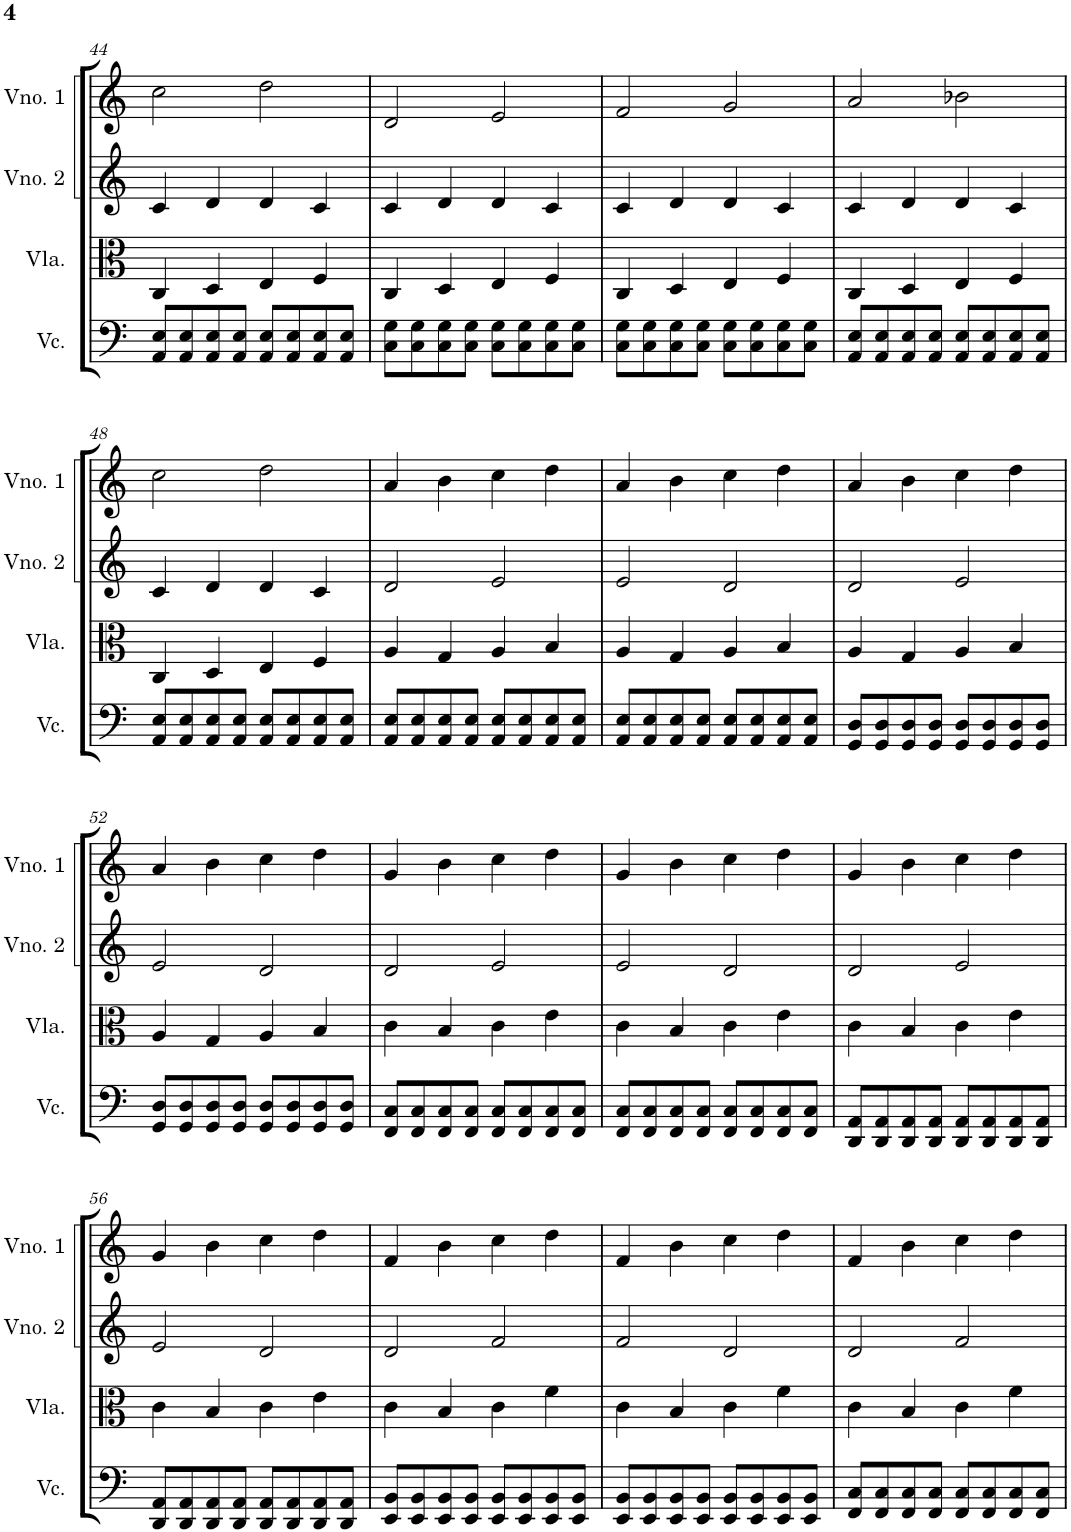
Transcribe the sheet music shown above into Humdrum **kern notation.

**kern	**kern	**kern	**kern
*part4	*part3	*part2	*part1
*staff4	*staff3	*staff2	*staff1
*I"Violoncelo	*I"Viola	*I"Violino 2	*I"Violino 1
*I'Vc.	*I'Vla.	*I'Vno. 2	*I'Vno. 1
!!LO:PB:g=z
*clefF4	*clefC3	*clefG2	*clefG2
*k[]	*k[]	*k[]	*k[]
*M4/4	*M4/4	*M4/4	*M4/4
=44	=44	=44	=44
8AA/ 8E/L	4C/	4c/	2cc\
8AA/ 8E/	.	.	.
8AA/ 8E/	4D/	4d/	.
8AA/ 8E/J	.	.	.
8AA/ 8E/L	4E/	4d/	2dd\
8AA/ 8E/	.	.	.
8AA/ 8E/	4F/	4c/	.
8AA/ 8E/J	.	.	.
=45	=45	=45	=45
8C\ 8G\L	4C/	4c/	2d/
8C\ 8G\	.	.	.
8C\ 8G\	4D/	4d/	.
8C\ 8G\J	.	.	.
8C\ 8G\L	4E/	4d/	2e/
8C\ 8G\	.	.	.
8C\ 8G\	4F/	4c/	.
8C\ 8G\J	.	.	.
=46	=46	=46	=46
8C\ 8G\L	4C/	4c/	2f/
8C\ 8G\	.	.	.
8C\ 8G\	4D/	4d/	.
8C\ 8G\J	.	.	.
8C\ 8G\L	4E/	4d/	2g/
8C\ 8G\	.	.	.
8C\ 8G\	4F/	4c/	.
8C\ 8G\J	.	.	.
=47	=47	=47	=47
8AA/ 8E/L	4C/	4c/	2a/
8AA/ 8E/	.	.	.
8AA/ 8E/	4D/	4d/	.
8AA/ 8E/J	.	.	.
8AA/ 8E/L	4E/	4d/	2b-X\
8AA/ 8E/	.	.	.
8AA/ 8E/	4F/	4c/	.
8AA/ 8E/J	.	.	.
!!LO:LB:g=z
=48	=48	=48	=48
8AA/ 8E/L	4C/	4c/	2cc\
8AA/ 8E/	.	.	.
8AA/ 8E/	4D/	4d/	.
8AA/ 8E/J	.	.	.
8AA/ 8E/L	4E/	4d/	2dd\
8AA/ 8E/	.	.	.
8AA/ 8E/	4F/	4c/	.
8AA/ 8E/J	.	.	.
=49	=49	=49	=49
8AA/ 8E/L	4A/	2d/	4a/
8AA/ 8E/	.	.	.
8AA/ 8E/	4G/	.	4b\
8AA/ 8E/J	.	.	.
8AA/ 8E/L	4A/	2e/	4cc\
8AA/ 8E/	.	.	.
8AA/ 8E/	4B/	.	4dd\
8AA/ 8E/J	.	.	.
=50	=50	=50	=50
8AA/ 8E/L	4A/	2e/	4a/
8AA/ 8E/	.	.	.
8AA/ 8E/	4G/	.	4b\
8AA/ 8E/J	.	.	.
8AA/ 8E/L	4A/	2d/	4cc\
8AA/ 8E/	.	.	.
8AA/ 8E/	4B/	.	4dd\
8AA/ 8E/J	.	.	.
=51	=51	=51	=51
8GG/ 8D/L	4A/	2d/	4a/
8GG/ 8D/	.	.	.
8GG/ 8D/	4G/	.	4b\
8GG/ 8D/J	.	.	.
8GG/ 8D/L	4A/	2e/	4cc\
8GG/ 8D/	.	.	.
8GG/ 8D/	4B/	.	4dd\
8GG/ 8D/J	.	.	.
!!LO:LB:g=z
=52	=52	=52	=52
8GG/ 8D/L	4A/	2e/	4a/
8GG/ 8D/	.	.	.
8GG/ 8D/	4G/	.	4b\
8GG/ 8D/J	.	.	.
8GG/ 8D/L	4A/	2d/	4cc\
8GG/ 8D/	.	.	.
8GG/ 8D/	4B/	.	4dd\
8GG/ 8D/J	.	.	.
=53	=53	=53	=53
8FF/ 8C/L	4c\	2d/	4g/
8FF/ 8C/	.	.	.
8FF/ 8C/	4B/	.	4b\
8FF/ 8C/J	.	.	.
8FF/ 8C/L	4c\	2e/	4cc\
8FF/ 8C/	.	.	.
8FF/ 8C/	4e\	.	4dd\
8FF/ 8C/J	.	.	.
=54	=54	=54	=54
8FF/ 8C/L	4c\	2e/	4g/
8FF/ 8C/	.	.	.
8FF/ 8C/	4B/	.	4b\
8FF/ 8C/J	.	.	.
8FF/ 8C/L	4c\	2d/	4cc\
8FF/ 8C/	.	.	.
8FF/ 8C/	4e\	.	4dd\
8FF/ 8C/J	.	.	.
=55	=55	=55	=55
8DD/ 8AA/L	4c\	2d/	4g/
8DD/ 8AA/	.	.	.
8DD/ 8AA/	4B/	.	4b\
8DD/ 8AA/J	.	.	.
8DD/ 8AA/L	4c\	2e/	4cc\
8DD/ 8AA/	.	.	.
8DD/ 8AA/	4e\	.	4dd\
8DD/ 8AA/J	.	.	.
!!LO:LB:g=z
=56	=56	=56	=56
8DD/ 8AA/L	4c\	2e/	4g/
8DD/ 8AA/	.	.	.
8DD/ 8AA/	4B/	.	4b\
8DD/ 8AA/J	.	.	.
8DD/ 8AA/L	4c\	2d/	4cc\
8DD/ 8AA/	.	.	.
8DD/ 8AA/	4e\	.	4dd\
8DD/ 8AA/J	.	.	.
=57	=57	=57	=57
8EE/ 8BB/L	4c\	2d/	4f/
8EE/ 8BB/	.	.	.
8EE/ 8BB/	4B/	.	4b\
8EE/ 8BB/J	.	.	.
8EE/ 8BB/L	4c\	2f/	4cc\
8EE/ 8BB/	.	.	.
8EE/ 8BB/	4f\	.	4dd\
8EE/ 8BB/J	.	.	.
=58	=58	=58	=58
8EE/ 8BB/L	4c\	2f/	4f/
8EE/ 8BB/	.	.	.
8EE/ 8BB/	4B/	.	4b\
8EE/ 8BB/J	.	.	.
8EE/ 8BB/L	4c\	2d/	4cc\
8EE/ 8BB/	.	.	.
8EE/ 8BB/	4f\	.	4dd\
8EE/ 8BB/J	.	.	.
=59	=59	=59	=59
8FF/ 8C/L	4c\	2d/	4f/
8FF/ 8C/	.	.	.
8FF/ 8C/	4B/	.	4b\
8FF/ 8C/J	.	.	.
8FF/ 8C/L	4c\	2f/	4cc\
8FF/ 8C/	.	.	.
8FF/ 8C/	4f\	.	4dd\
8FF/ 8C/J	.	.	.
=	=	=	=
*-	*-	*-	*-
